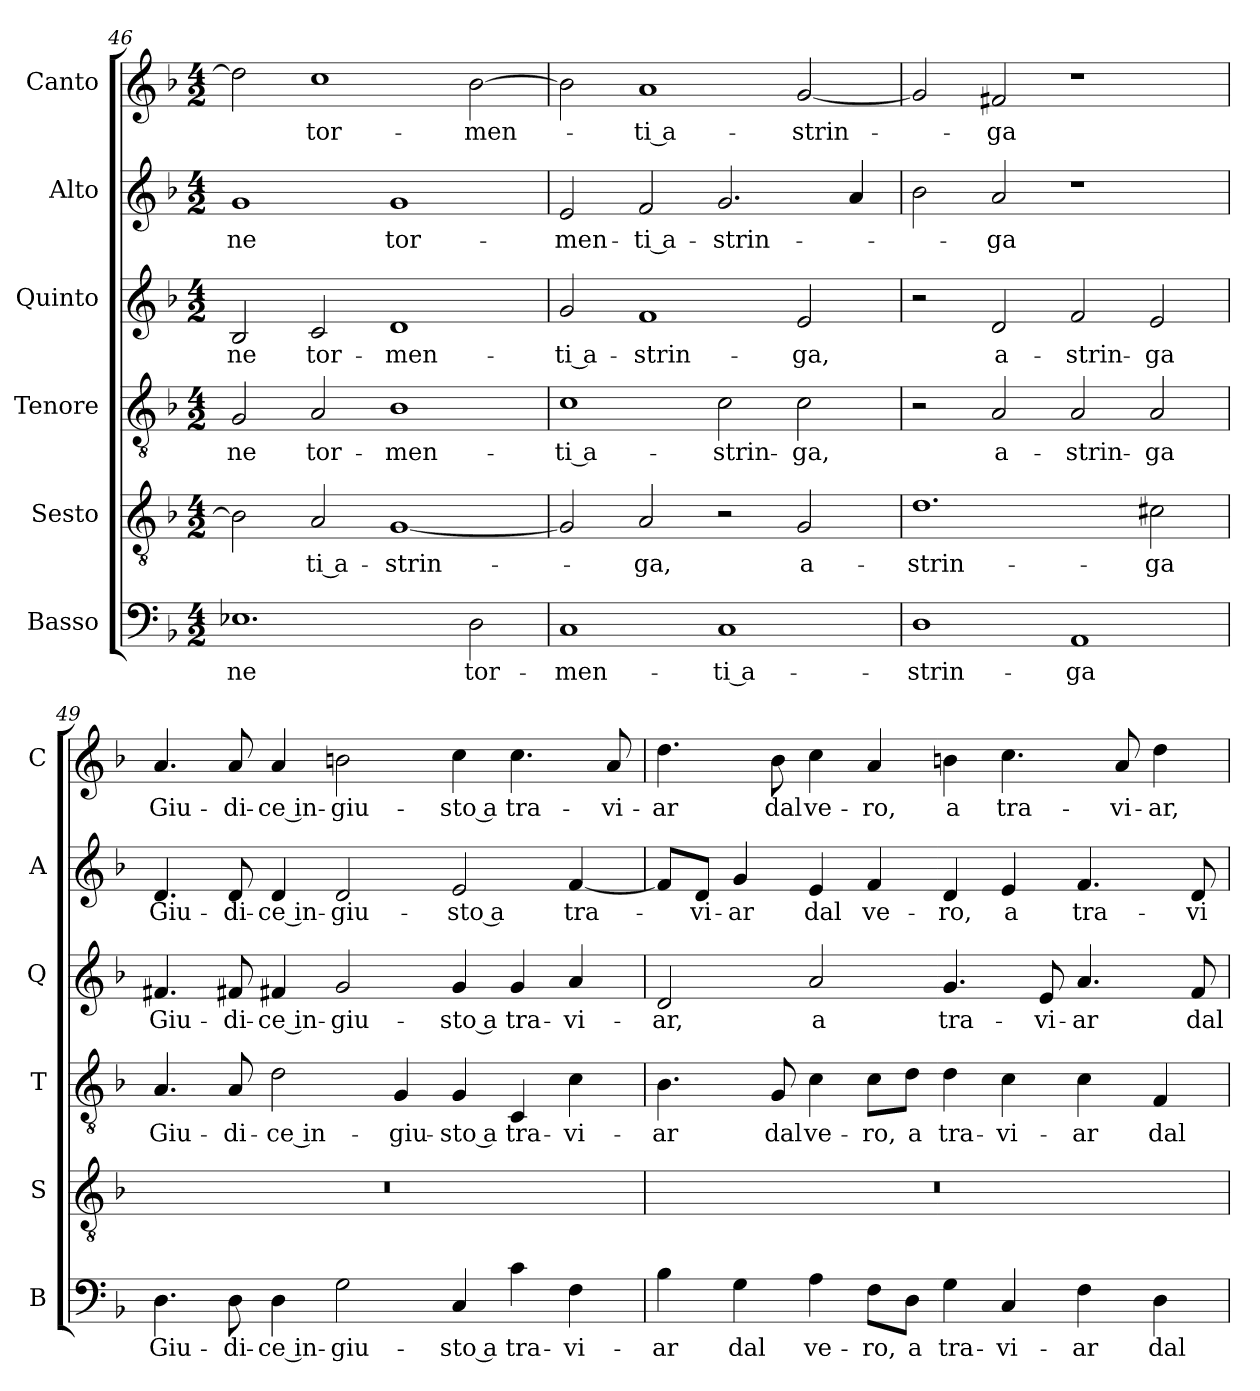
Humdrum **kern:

**kern	**text	**kern	**text	**kern	**text	**kern	**text	**kern	**text	**kern	**text
*part6	*part6	*part5	*part5	*part4	*part4	*part3	*part3	*part2	*part2	*part1	*part1
*staff6	*staff6	*staff5	*staff5	*staff4	*staff4	*staff3	*staff3	*staff2	*staff2	*staff1	*staff1
*I"Basso	*	*I"Sesto	*	*I"Tenore	*	*I"Quinto	*	*I"Alto	*	*I"Canto	*
*I'B	*	*I'S	*	*I'T	*	*I'Q	*	*I'A	*	*I'C	*
*clefF4	*	*clefGv2	*	*clefGv2	*	*clefG2	*	*clefG2	*	*clefG2	*
*k[b-]	*	*k[b-]	*	*k[b-]	*	*k[b-]	*	*k[b-]	*	*k[b-]	*
*d:	*	*d:	*	*d:	*	*d:	*	*d:	*	*d:	*
*M4/2	*	*M4/2	*	*M4/2	*	*M4/2	*	*M4/2	*	*M4/2	*
=46	=46	=46	=46	=46	=46	=46	=46	=46	=46	=46	=46
1.E-X	ne	2B-]	.	2G	ne	2B-	ne	1g	ne	2dd]	.
.	.	2A	-ti a-	2A	tor-	2c	tor-	.	.	1cc	tor-
.	.	[1G	-strin-	1B-	-men-	1d	-men-	1g	tor-	.	.
2D	tor-	.	.	.	.	.	.	.	.	[2b-	-men-
=47	=47	=47	=47	=47	=47	=47	=47	=47	=47	=47	=47
1C	-men-	2G]	.	1c	-ti a-	2g	-ti a-	2e	-men-	2b-]	.
.	.	2A	-ga,	.	.	1f	-strin-	2f	-ti a-	1a	-ti a-
1C	-ti a-	2r	.	2c	-strin-	.	.	2.g	-strin-	.	.
.	.	2G	a-	2c	-ga,	2e	-ga,	.	.	[2g	-strin-
.	.	.	.	.	.	.	.	4a	.	.	.
=48	=48	=48	=48	=48	=48	=48	=48	=48	=48	=48	=48
1D	-strin-	1.d	-strin-	2r	.	2r	.	2b-	.	2g]	.
.	.	.	.	2A	a-	2d	a-	2a	-ga	2f#X	-ga
1AA	-ga	.	.	2A	-strin-	2f	-strin-	1r	.	1r	.
.	.	2c#X	-ga	2A	-ga	2e	-ga	.	.	.	.
=49	=49	=49	=49	=49	=49	=49	=49	=49	=49	=49	=49
4.D	Giu-	0r	.	4.A	Giu-	4.f#X	Giu-	4.d	Giu-	4.a	Giu-
8D	-di-	.	.	8A	-di-	8f#X	-di-	8d	-di-	8a	-di-
4D	-ce in-	.	.	2d	-ce in-	4f#X	-ce in-	4d	-ce in-	4a	-ce in-
2G	-giu-	.	.	.	.	2g	-giu-	2d	-giu-	2bn	-giu-
.	.	.	.	4G	-giu-	.	.	.	.	.	.
4C	-sto a	.	.	4G	-sto a	4g	-sto a	2e	-sto a	4cc	-sto a
4c	tra-	.	.	4C	tra-	4g	tra-	.	.	4.cc	tra-
4F	-vi-	.	.	4c	-vi-	4a	-vi-	[4f	tra-	.	.
.	.	.	.	.	.	.	.	.	.	8a	-vi-
=50	=50	=50	=50	=50	=50	=50	=50	=50	=50	=50	=50
4B-	-ar	0r	.	4.B-	-ar	2d	-ar,	8f/L]	.	4.dd	-ar
.	.	.	.	.	.	.	.	8d/J	-vi-	.	.
4G	dal	.	.	.	.	.	.	4g	-ar	.	.
.	.	.	.	8G	dal	.	.	.	.	8b-	dal
4A	ve-	.	.	4c	ve-	2a	a	4e	dal	4cc	ve-
8F\L	-ro,	.	.	8c\L	-ro,	.	.	4f	ve-	4a	-ro,
8D\J	a	.	.	8d\J	a	.	.	.	.	.	.
4G	tra-	.	.	4d	tra-	4.g	tra-	4d	-ro,	4bn	a
4C	-vi-	.	.	4c	-vi-	.	.	4e	a	4.cc	tra-
.	.	.	.	.	.	8e	-vi-	.	.	.	.
4F	-ar	.	.	4c	-ar	4.a	-ar	4.f	tra-	.	.
.	.	.	.	.	.	.	.	.	.	8a	-vi-
4D	dal	.	.	4F	dal	.	.	.	.	4dd	-ar,
.	.	.	.	.	.	8f	dal	8d	-vi-	.	.
=	=	=	=	=	=	=	=	=	=	=	=
*-	*-	*-	*-	*-	*-	*-	*-	*-	*-	*-	*-
